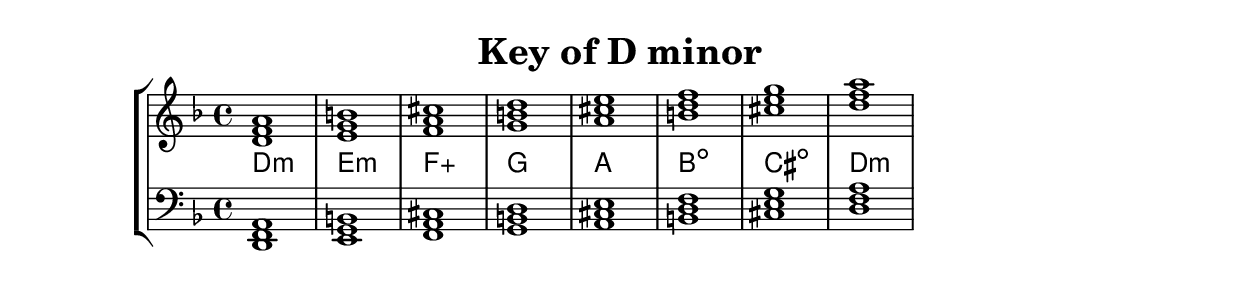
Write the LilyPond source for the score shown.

% Copyright 2013 Talos Thoren

%    This file is part of the Chord Tools project.
%
%    Chord Tools is free software: you can redistribute it and/or modify
%    it under the terms of the GNU General Public License as published by
%    the Free Software Foundation, either version 3 of the License, or
%    (at your option) any later version.
%
%    Chord Tools is distributed in the hope that it will be useful,
%    but WITHOUT ANY WARRANTY; without even the implied warranty of
%    MERCHANTABILITY or FITNESS FOR A PARTICULAR PURPOSE.  See the
%    GNU General Public License for more details.
%
%    You should have received a copy of the GNU General Public License
%    along with Chord Tools.  If not, see <http://www.gnu.org/licenses/>.

% Description: Chord tool for the key of D minor
% Author: Talos Thoren
% Date: January 24, 2013

\version "2.16.1"

\header
{
  title = "Key of D minor"
}

% Defining variables
% The key of D minor has one flat:
% B Flat
d_min_triads = { \key d \minor <d f a>1 <e g b> <f a cis> <g b d> <a cis e> <b d f> <cis e g> <d f a> }
d_min_triadNames = \new ChordNames { \d_min_triads }

% Main Variable
chordTool = \new StaffGroup
{
  <<
    \new Staff
    {
      \relative c'
      << 
	\d_min_triads 
	\d_min_triadNames 
      >>
    }

    \new Staff \relative c,
    {
      \clef bass
      <<
	\d_min_triads
      >>
    }
  >>
}

\score
{
  \chordTool
}

